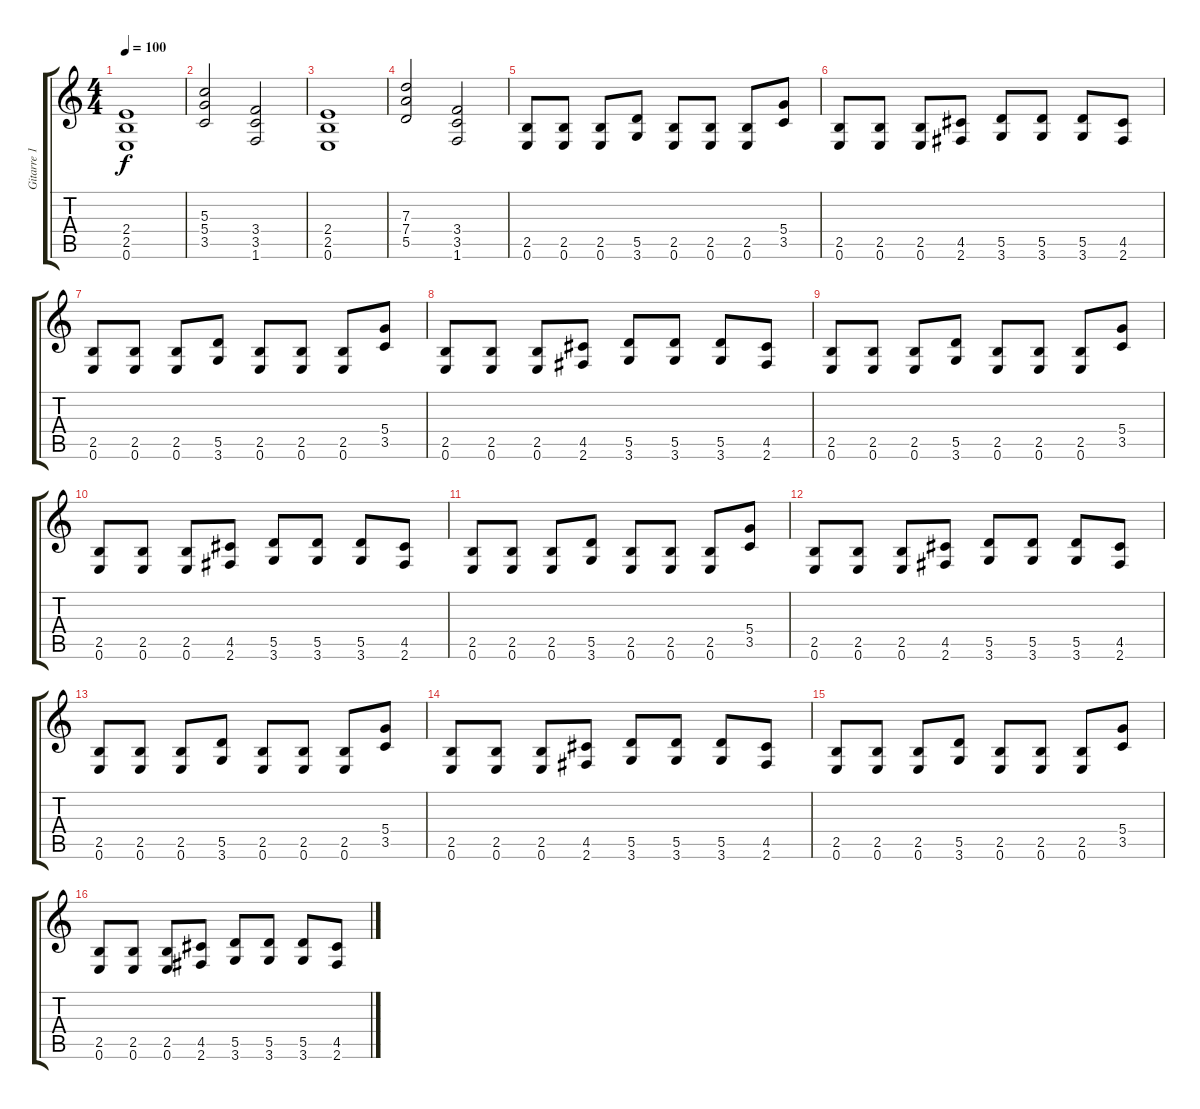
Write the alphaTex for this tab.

\track ("Gitarre 1" "Gitarre 1") {instrument distortionguitar}
\staff {score tabs}
\tuning (E4 B3 G3 D3 A2 E2) {hide}
\ts (4 4)
\tempo 100
\clef g2
\ks c
(2.4 2.5 0.6).1{dy f} |
(5.3 5.4 3.5).2 (3.4 3.5 1.6).2 |
(2.4 2.5 0.6).1 |
(7.3 7.4 5.5).2 (3.4 3.5 1.6).2 |
(2.5 0.6).8 (2.5 0.6).8 (2.5 0.6).8 (5.5 3.6).8 (2.5 0.6).8 (2.5 0.6).8 (2.5 0.6).8 (5.4 3.5).8 |
(2.5 0.6).8 (2.5 0.6).8 (2.5 0.6).8 (4.5 2.6).8 (5.5 3.6).8 (5.5 3.6).8 (5.5 3.6).8 (4.5 2.6).8 |
(2.5 0.6).8 (2.5 0.6).8 (2.5 0.6).8 (5.5 3.6).8 (2.5 0.6).8 (2.5 0.6).8 (2.5 0.6).8 (5.4 3.5).8 |
(2.5 0.6).8 (2.5 0.6).8 (2.5 0.6).8 (4.5 2.6).8 (5.5 3.6).8 (5.5 3.6).8 (5.5 3.6).8 (4.5 2.6).8 |
(2.5 0.6).8 (2.5 0.6).8 (2.5 0.6).8 (5.5 3.6).8 (2.5 0.6).8 (2.5 0.6).8 (2.5 0.6).8 (5.4 3.5).8 |
(2.5 0.6).8 (2.5 0.6).8 (2.5 0.6).8 (4.5 2.6).8 (5.5 3.6).8 (5.5 3.6).8 (5.5 3.6).8 (4.5 2.6).8 |
(2.5 0.6).8 (2.5 0.6).8 (2.5 0.6).8 (5.5 3.6).8 (2.5 0.6).8 (2.5 0.6).8 (2.5 0.6).8 (5.4 3.5).8 |
(2.5 0.6).8 (2.5 0.6).8 (2.5 0.6).8 (4.5 2.6).8 (5.5 3.6).8 (5.5 3.6).8 (5.5 3.6).8 (4.5 2.6).8 |
(2.5 0.6).8 (2.5 0.6).8 (2.5 0.6).8 (5.5 3.6).8 (2.5 0.6).8 (2.5 0.6).8 (2.5 0.6).8 (5.4 3.5).8 |
(2.5 0.6).8 (2.5 0.6).8 (2.5 0.6).8 (4.5 2.6).8 (5.5 3.6).8 (5.5 3.6).8 (5.5 3.6).8 (4.5 2.6).8 |
(2.5 0.6).8 (2.5 0.6).8 (2.5 0.6).8 (5.5 3.6).8 (2.5 0.6).8 (2.5 0.6).8 (2.5 0.6).8 (5.4 3.5).8 |
(2.5 0.6).8 (2.5 0.6).8 (2.5 0.6).8 (4.5 2.6).8 (5.5 3.6).8 (5.5 3.6).8 (5.5 3.6).8 (4.5 2.6).8
